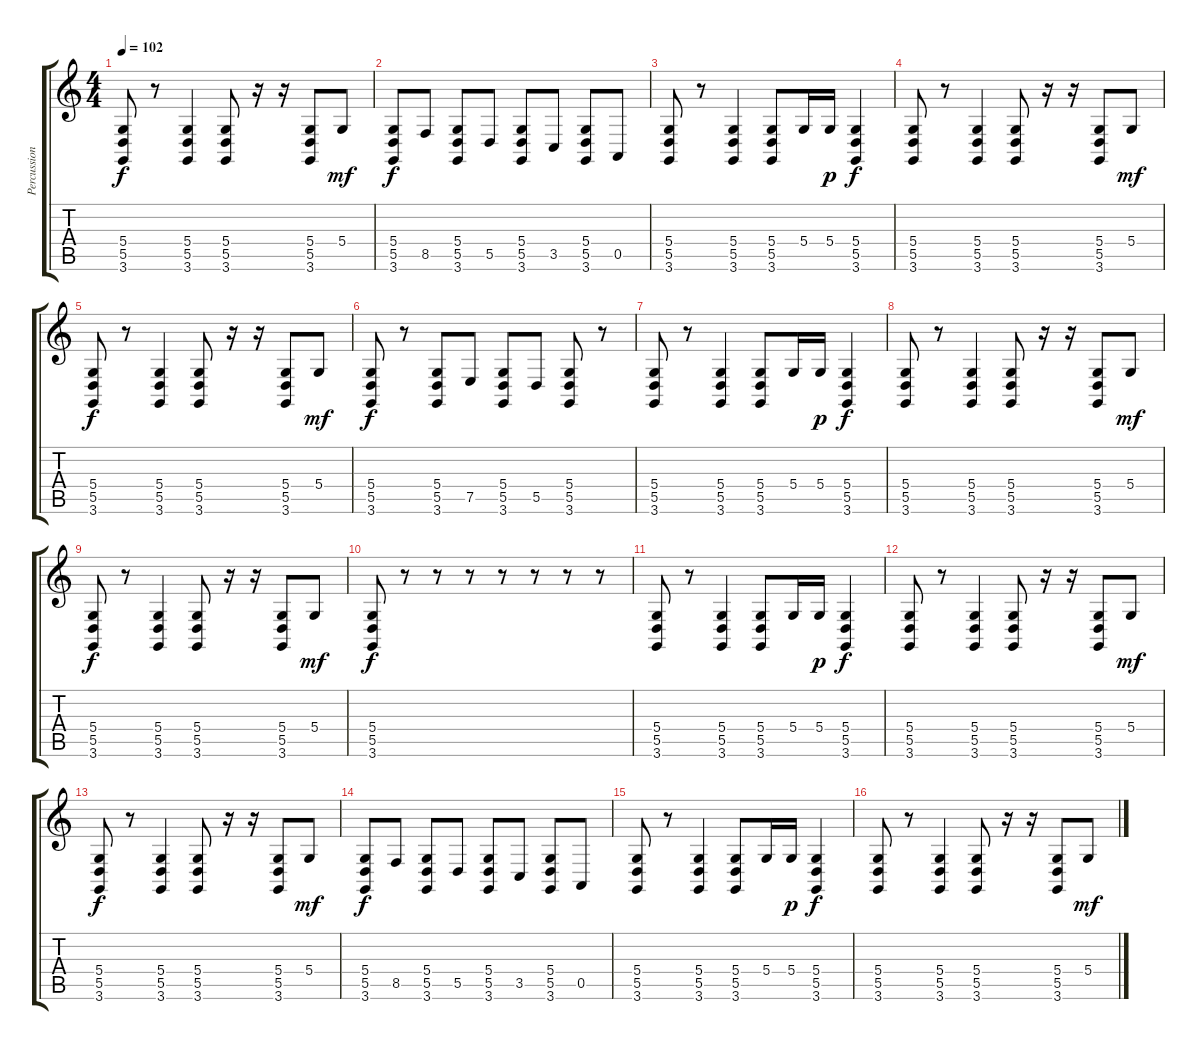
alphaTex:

\track ("Percussion" "Percussion") {instrument melodictom}
\staff {score tabs}
\tuning (E4 B3 G3 D3 A2 E2) {hide}
\ts (4 4)
\tempo 102
\clef g2
\ks c
(5.4 5.5 3.6).8{dy f} r.8 (5.4 5.5 3.6).4 (5.4 5.5 3.6).8 r.16 r.16 (5.4 5.5 3.6).8 5.4.8{dy mf} |
(5.4 5.5 3.6).8{dy f} 8.5.8 (5.4 5.5 3.6).8 5.5.8 (5.4 5.5 3.6).8 3.5.8 (5.4 5.5 3.6).8 0.5.8 |
(5.4 5.5 3.6).8 r.8 (5.4 5.5 3.6).4 (5.4 5.5 3.6).8 5.4.16 5.4.16{dy p} (5.4 5.5 3.6).4{dy f} |
(5.4 5.5 3.6).8 r.8 (5.4 5.5 3.6).4 (5.4 5.5 3.6).8 r.16 r.16 (5.4 5.5 3.6).8 5.4.8{dy mf} |
(5.4 5.5 3.6).8{dy f} r.8 (5.4 5.5 3.6).4 (5.4 5.5 3.6).8 r.16 r.16 (5.4 5.5 3.6).8 5.4.8{dy mf} |
(5.4 5.5 3.6).8{dy f} r.8 (5.4 5.5 3.6).8 7.5.8 (5.4 5.5 3.6).8 5.5.8 (5.4 5.5 3.6).8 r.8 |
(5.4 5.5 3.6).8 r.8 (5.4 5.5 3.6).4 (5.4 5.5 3.6).8 5.4.16 5.4.16{dy p} (5.4 5.5 3.6).4{dy f} |
(5.4 5.5 3.6).8 r.8 (5.4 5.5 3.6).4 (5.4 5.5 3.6).8 r.16 r.16 (5.4 5.5 3.6).8 5.4.8{dy mf} |
(5.4 5.5 3.6).8{dy f} r.8 (5.4 5.5 3.6).4 (5.4 5.5 3.6).8 r.16 r.16 (5.4 5.5 3.6).8 5.4.8{dy mf} |
(5.4 5.5 3.6).8{dy f} r.8 r.8 r.8 r.8 r.8 r.8 r.8 |
(5.4 5.5 3.6).8 r.8 (5.4 5.5 3.6).4 (5.4 5.5 3.6).8 5.4.16 5.4.16{dy p} (5.4 5.5 3.6).4{dy f} |
(5.4 5.5 3.6).8 r.8 (5.4 5.5 3.6).4 (5.4 5.5 3.6).8 r.16 r.16 (5.4 5.5 3.6).8 5.4.8{dy mf} |
(5.4 5.5 3.6).8{dy f} r.8 (5.4 5.5 3.6).4 (5.4 5.5 3.6).8 r.16 r.16 (5.4 5.5 3.6).8 5.4.8{dy mf} |
(5.4 5.5 3.6).8{dy f} 8.5.8 (5.4 5.5 3.6).8 5.5.8 (5.4 5.5 3.6).8 3.5.8 (5.4 5.5 3.6).8 0.5.8 |
(5.4 5.5 3.6).8 r.8 (5.4 5.5 3.6).4 (5.4 5.5 3.6).8 5.4.16 5.4.16{dy p} (5.4 5.5 3.6).4{dy f} |
(5.4 5.5 3.6).8 r.8 (5.4 5.5 3.6).4 (5.4 5.5 3.6).8 r.16 r.16 (5.4 5.5 3.6).8 5.4.8{dy mf}
